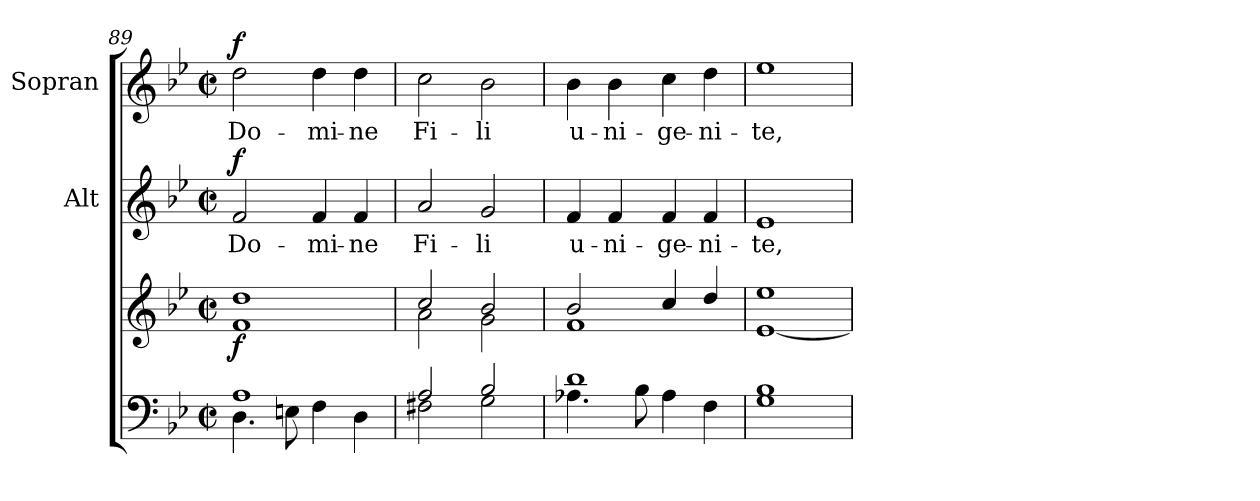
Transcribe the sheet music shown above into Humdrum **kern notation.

**kern	**kern	**dynam	**kern	**text	**dynam	**kern	**text	**dynam
*part3	*part3	*part3	*part2	*part2	*part2	*part1	*part1	*part1
*staff4	*staff3	*staff3/4	*staff2	*staff2	*staff2	*staff1	*staff1	*staff1
*	*	*	*I"Alt	*	*	*I"Sopran	*	*
*	*	*	*I'A.	*	*	*I'S.	*	*
!!LO:LB:g=z
*clefF4	*clefG2	*	*clefG2	*	*	*clefG2	*	*
*k[b-e-]	*k[b-e-]	*	*k[b-e-]	*	*	*k[b-e-]	*	*
*B-:	*B-:	*	*B-:	*	*	*B-:	*	*
*M2/2	*M2/2	*	*M2/2	*	*	*M2/2	*	*
*met(c|)	*met(c|)	*	*met(c|)	*	*	*met(c|)	*	*
=89	=89	=89	=89	=89	=89	=89	=89	=89
*^	*^	*	*	*	*	*	*	*
!	!	!	!	!LO:DY:b	!	!LO:LY:b	!LO:DY:a	!	!LO:LY:b	!LO:DY:a
1A	4.D\	1dd	1f	f	2f/	Do-	f	2dd\	Do-	f
.	8En\	.	.	.	.	.	.	.	.	.
!	!	!	!	!	!	!LO:LY:b	!	!	!LO:LY:b	!
.	4F\	.	.	.	4f/	-mi-	.	4dd\	-mi-	.
!	!	!	!	!	!	!LO:LY:b	!	!	!LO:LY:b	!
.	4D\	.	.	.	4f/	-ne	.	4dd\	-ne	.
=90	=90	=90	=90	=90	=90	=90	=90	=90	=90	=90
!	!	!	!	!	!	!LO:LY:b	!	!	!LO:LY:b	!
2A/	2F#X\	2cc/	2a\	.	2a/	Fi-	.	2cc\	Fi-	.
!	!	!	!	!	!	!LO:LY:b	!	!	!LO:LY:b	!
2B-/	2G\	2b-/	2g\	.	2g/	-li	.	2b-\	-li	.
=91	=91	=91	=91	=91	=91	=91	=91	=91	=91	=91
!	!	!	!	!	!	!LO:LY:b	!	!	!LO:LY:b	!
1d	4.A-X\	2b-/	1f	.	4f/	u-	.	4b-\	u-	.
!	!	!	!	!	!	!LO:LY:b	!	!	!LO:LY:b	!
.	.	.	.	.	4f/	-ni-	.	4b-\	-ni-	.
.	8B-\	.	.	.	.	.	.	.	.	.
!	!	!	!	!	!	!LO:LY:b	!	!	!LO:LY:b	!
.	4A-\	4cc/	.	.	4f/	-ge-	.	4cc\	-ge-	.
!	!	!	!	!	!	!LO:LY:b	!	!	!LO:LY:b	!
.	4F\	4dd/	.	.	4f/	-ni-	.	4dd\	-ni-	.
=92	=92	=92	=92	=92	=92	=92	=92	=92	=92	=92
!	!	!	!	!	!	!LO:LY:b	!	!	!LO:LY:b	!
1B-	1G	1ee-	[<1e-	.	1e-	-te,	.	1ee-	-te,	.
*v	*v	*	*	*	*	*	*	*	*	*
*	*v	*v	*	*	*	*	*	*	*
=	=	=	=	=	=	=	=	=
*-	*-	*-	*-	*-	*-	*-	*-	*-
